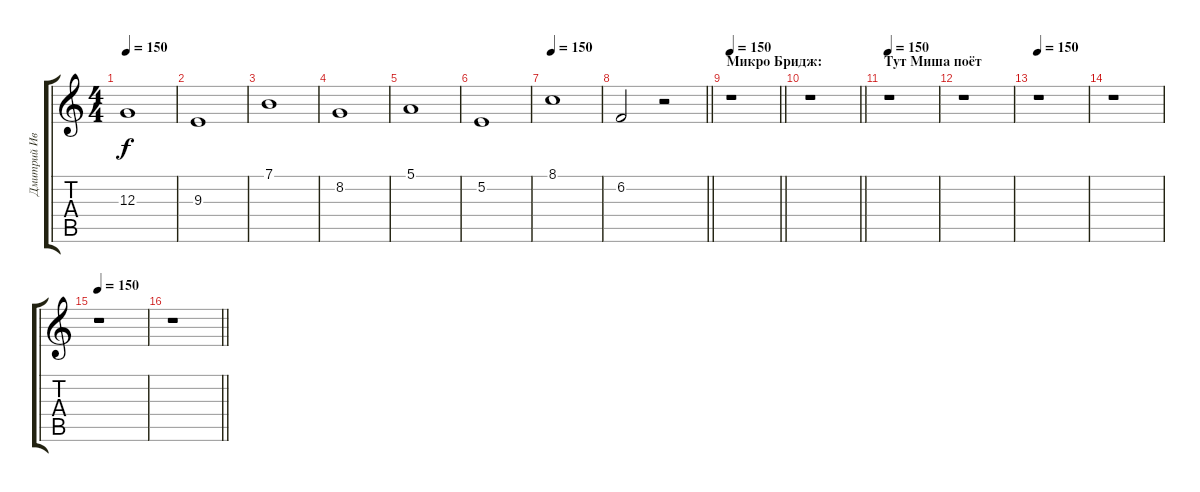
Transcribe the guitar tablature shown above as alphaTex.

\track ("Дмитрий Иванов" "Дмитрий Ив") {instrument pad4choir}
\staff {score tabs}
\tuning (E4 B3 G3 D3 A2 E2) {hide}
\ts (4 4)
\tempo 150
\clef g2
\ks c
12.3.1{dy f} |
9.3.1 |
7.1.1 |
8.2.1 |
5.1.1 |
5.2.1 |
\tempo 150
8.1.1 |
\barLineRight lightlight
6.2.2 r.2 |
\section ("" "Микро Бридж:")
\tempo 150
\barLineRight lightlight
r.1 |
\section ("" "")
\barLineRight lightlight
r.1 |
\section ("" "Тут Миша поёт")
\tempo 150
r.1 |
r.1 |
\tempo 150
r.1 |
r.1 |
\tempo 150
r.1 |
\barLineRight lightlight
r.1
